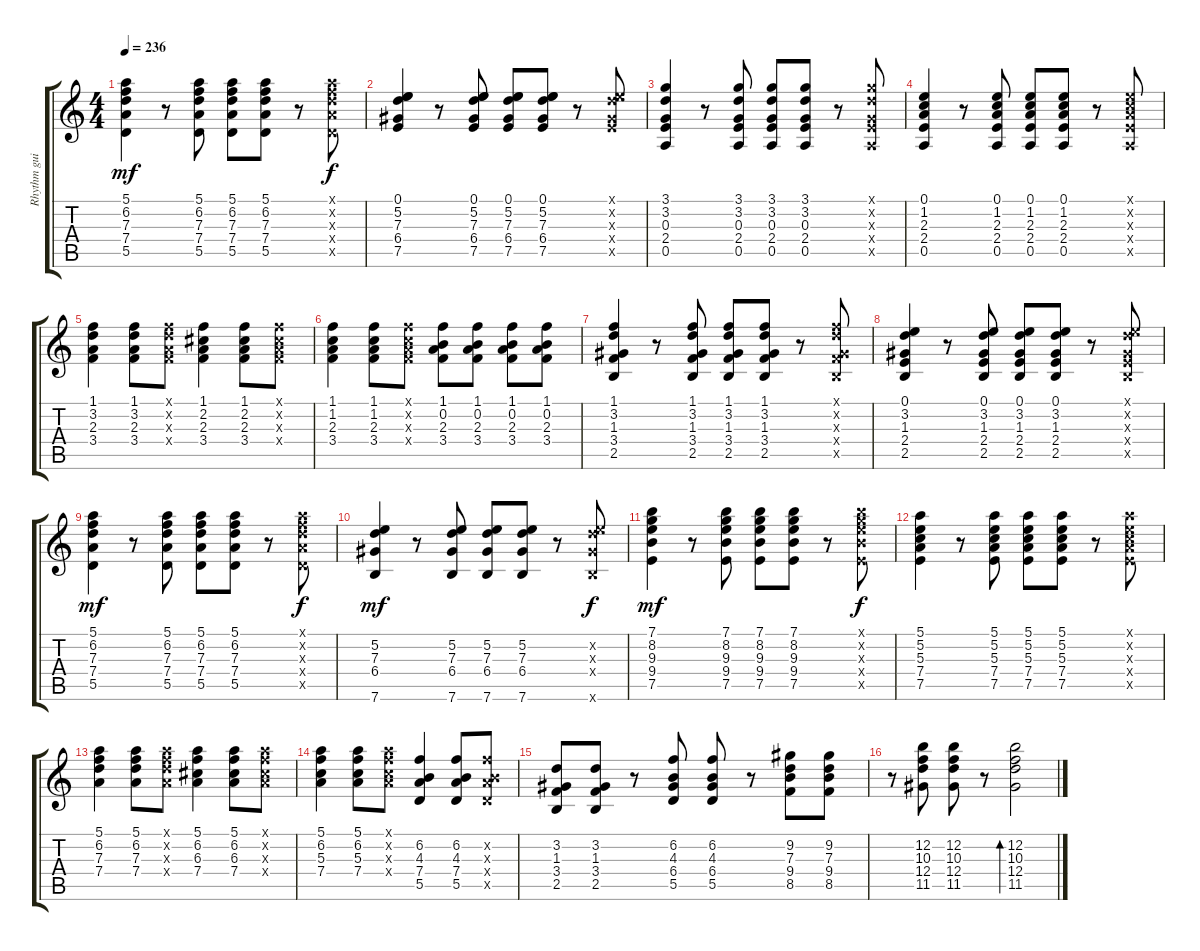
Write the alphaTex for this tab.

\track ("Rhythm guitar" "Rhythm gui") {instrument acousticguitarsteel}
\staff {score tabs}
\tuning (E4 B3 G3 D3 A2 E2) {hide}
\ts (4 4)
\tempo 236
\clef g2
\ks c
(5.1 6.2 7.3 7.4 5.5).4{dy mf} r.8 (5.1 6.2 7.3 7.4 5.5).8 (5.1 6.2 7.3 7.4 5.5).8 (5.1 6.2 7.3 7.4 5.5).8 r.8 (5.1{x} 6.2{x} 7.3{x} 7.4{x} 5.5{x}).8{dy f} |
(0.1 5.2 7.3 6.4 7.5).4 r.8 (0.1 5.2 7.3 6.4 7.5).8 (0.1 5.2 7.3 6.4 7.5).8 (0.1 5.2 7.3 6.4 7.5).8 r.8 (0.1{x} 5.2{x} 7.3{x} 6.4{x} 7.5{x}).8 |
(3.1 3.2 0.3 2.4 0.5).4 r.8 (3.1 3.2 0.3 2.4 0.5).8 (3.1 3.2 0.3 2.4 0.5).8 (3.1 3.2 0.3 2.4 0.5).8 r.8 (3.1{x} 3.2{x} 0.3{x} 2.4{x} 0.5{x}).8 |
(0.1 1.2 2.3 2.4 0.5).4 r.8 (0.1 1.2 2.3 2.4 0.5).8 (0.1 1.2 2.3 2.4 0.5).8 (0.1 1.2 2.3 2.4 0.5).8 r.8 (0.1{x} 1.2{x} 2.3{x} 2.4{x} 0.5{x}).8 |
(1.1 3.2 2.3 3.4).4 (1.1 3.2 2.3 3.4).8 (1.1{x} 3.2{x} 2.3{x} 3.4{x}).8 (1.1 2.2 2.3 3.4).4 (1.1 2.2 2.3 3.4).8 (1.1{x} 2.2{x} 2.3{x} 3.4{x}).8 |
(1.1 1.2 2.3 3.4).4 (1.1 1.2 2.3 3.4).8 (1.1{x} 1.2{x} 2.3{x} 3.4{x}).8 (1.1 0.2 2.3 3.4).8 (1.1 0.2 2.3 3.4).8 (1.1 0.2 2.3 3.4).8 (1.1 0.2 2.3 3.4).8 |
(1.1 3.2 1.3 3.4 2.5).4 r.8 (1.1 3.2 1.3 3.4 2.5).8 (1.1 3.2 1.3 3.4 2.5).8 (1.1 3.2 1.3 3.4 2.5).8 r.8 (1.1{x} 3.2{x} 1.3{x} 3.4{x} 2.5{x}).8 |
(0.1 3.2 1.3 2.4 2.5).4 r.8 (0.1 3.2 1.3 2.4 2.5).8 (0.1 3.2 1.3 2.4 2.5).8 (0.1 3.2 1.3 2.4 2.5).8 r.8 (0.1{x} 3.2{x} 1.3{x} 2.4{x} 2.5{x}).8 |
(5.1 6.2 7.3 7.4 5.5).4{dy mf} r.8 (5.1 6.2 7.3 7.4 5.5).8 (5.1 6.2 7.3 7.4 5.5).8 (5.1 6.2 7.3 7.4 5.5).8 r.8 (5.1{x} 6.2{x} 7.3{x} 7.4{x} 5.5{x}).8{dy f} |
(5.2 7.3 6.4 7.6).4{dy mf} r.8 (5.2 7.3 6.4 7.6).8 (5.2 7.3 6.4 7.6).8 (5.2 7.3 6.4 7.6).8 r.8 (5.2{x} 7.3{x} 6.4{x} 7.6{x}).8{dy f} |
(7.1 8.2 9.3 9.4 7.5).4{dy mf} r.8 (7.1 8.2 9.3 9.4 7.5).8 (7.1 8.2 9.3 9.4 7.5).8 (7.1 8.2 9.3 9.4 7.5).8 r.8 (7.1{x} 8.2{x} 9.3{x} 9.4{x} 7.5{x}).8{dy f} |
(5.1 5.2 5.3 7.4 7.5).4 r.8 (5.1 5.2 5.3 7.4 7.5).8 (5.1 5.2 5.3 7.4 7.5).8 (5.1 5.2 5.3 7.4 7.5).8 r.8 (5.1{x} 5.2{x} 5.3{x} 7.4{x} 7.5{x}).8 |
(5.1 6.2 7.3 7.4).4 (5.1 6.2 7.3 7.4).8 (5.1{x} 6.2{x} 7.3{x} 7.4{x}).8 (5.1 6.2 6.3 7.4).4 (5.1 6.2 6.3 7.4).8 (5.1{x} 6.2{x} 6.3{x} 7.4{x}).8 |
(5.1 6.2 5.3 7.4).4 (5.1 6.2 5.3 7.4).8 (5.1{x} 6.2{x} 5.3{x} 7.4{x}).8 (6.2 4.3 7.4 5.5).4 (6.2 4.3 7.4 5.5).8 (6.2{x} 4.3{x} 7.4{x} 5.5{x}).8 |
(3.2 1.3 3.4 2.5).8 (3.2 1.3 3.4 2.5).8 r.8 (6.2 4.3 6.4 5.5).8 (6.2 4.3 6.4 5.5).8 r.8 (9.2 7.3 9.4 8.5).8 (9.2 7.3 9.4 8.5).8 |
r.8 (12.2 10.3 12.4 11.5).8 (12.2 10.3 12.4 11.5).8 r.8 (12.2 10.3 12.4 11.5).2{bd 60}
